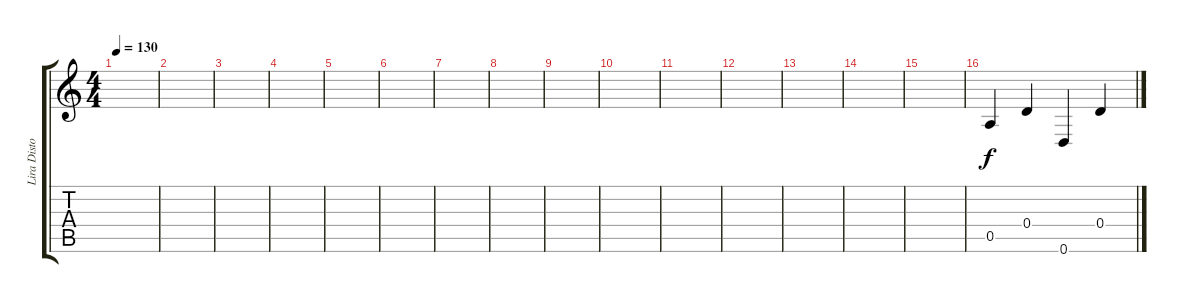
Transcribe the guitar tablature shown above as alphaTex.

\track ("Lira Distor Men" "Lira Disto") {instrument overdrivenguitar}
\staff {score tabs}
\tuning (E4 B3 G3 D3 A2 D2) {hide}
\ts (4 4)
\tempo 130
\clef g2
\ks c
|
|
|
|
|
|
|
|
|
|
|
|
|
|
|
0.5.4 0.4.4 0.6.4 0.4.4
